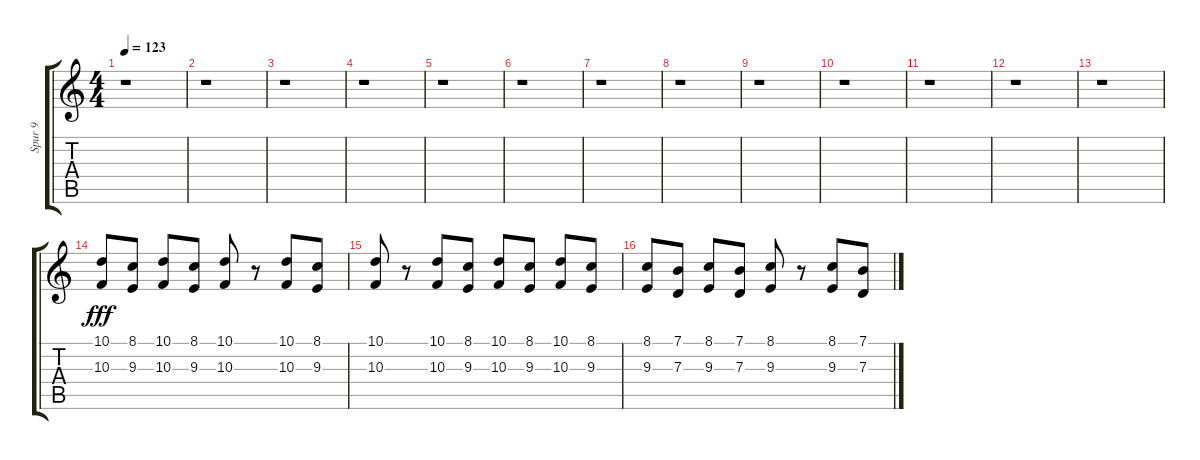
\track ("Spur 9" "Spur 9") {instrument stringensemble1}
\staff {score tabs}
\tuning (E4 B3 G3 D3 A2 E2) {hide}
\ts (4 4)
\tempo 123
\clef g2
\ks c
r.1{dy fff} |
r.1 |
r.1 |
r.1 |
r.1 |
r.1 |
r.1 |
r.1 |
r.1 |
r.1 |
r.1 |
r.1 |
r.1 |
(10.1 10.3).8 (8.1 9.3).8 (10.1 10.3).8 (8.1 9.3).8 (10.1 10.3).8 r.8 (10.1 10.3).8 (8.1 9.3).8 |
(10.1 10.3).8 r.8 (10.1 10.3).8 (8.1 9.3).8 (10.1 10.3).8 (8.1 9.3).8 (10.1 10.3).8 (8.1 9.3).8 |
(8.1 9.3).8 (7.1 7.3).8 (8.1 9.3).8 (7.1 7.3).8 (8.1 9.3).8 r.8 (8.1 9.3).8 (7.1 7.3).8
